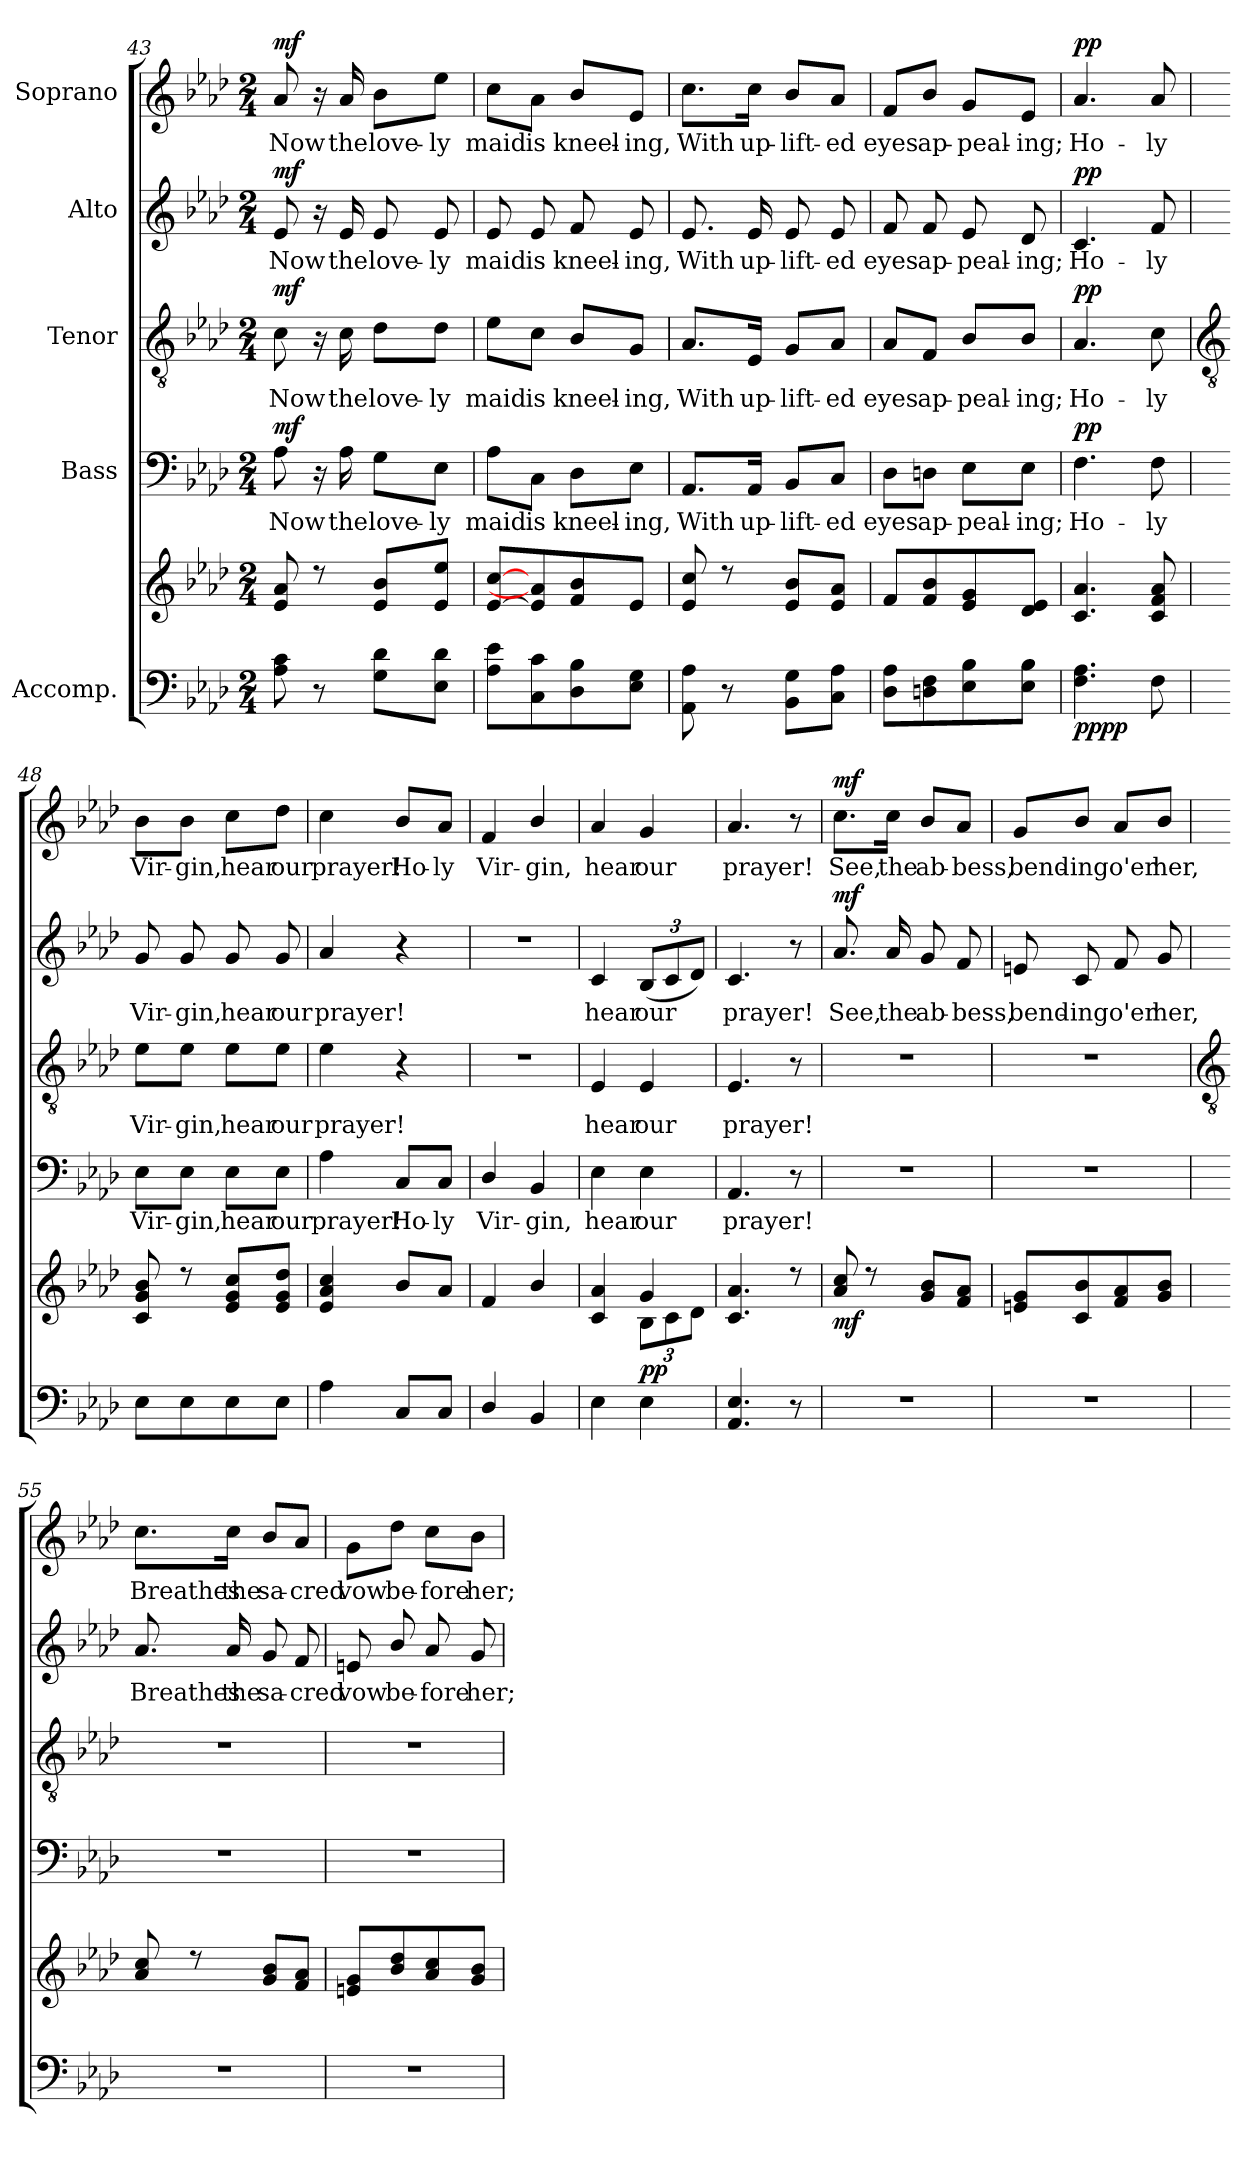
**kern	**kern	**dynam	**kern	**text	**dynam	**kern	**text	**dynam	**kern	**text	**dynam	**kern	**text	**dynam
*part5	*part5	*part5	*part4	*part4	*part4	*part3	*part3	*part3	*part2	*part2	*part2	*part1	*part1	*part1
*staff6	*staff5	*staff5/6	*staff4	*staff4	*staff4	*staff3	*staff3	*staff3	*staff2	*staff2	*staff2	*staff1	*staff1	*staff1
*I"Accomp.	*	*	*I"Bass	*	*	*I"Tenor	*	*	*I"Alto	*	*	*I"Soprano	*	*
!!LO:LB:g=z
*clefF4	*clefG2	*	*clefF4	*	*	*clefGv2	*	*	*clefG2	*	*	*clefG2	*	*
*k[b-e-a-d-]	*k[b-e-a-d-]	*	*k[b-e-a-d-]	*	*	*k[b-e-a-d-]	*	*	*k[b-e-a-d-]	*	*	*k[b-e-a-d-]	*	*
*A-:	*A-:	*	*A-:	*	*	*A-:	*	*	*A-:	*	*	*A-:	*	*
*M2/4	*M2/4	*	*M2/4	*	*	*M2/4	*	*	*M2/4	*	*	*M2/4	*	*
=43	=43	=43	=43	=43	=43	=43	=43	=43	=43	=43	=43	=43	=43	=43
*	*^	*	*	*	*	*	*	*	*	*	*	*	*	*
!	!	!LO:N:vis=1	!LO:DY:b=2	!	!LO:LY:b	!	!	!LO:LY:b	!	!	!LO:LY:b	!	!	!LO:LY:b	!
!	!	!	!LO:DY:n=1:b	!	!	!LO:DY:b	!	!	!LO:DY:b	!	!	!LO:DY:b	!	!	!LO:DY:b
8A- 8c	8e-/ 8a-/	2ryy	mf mf	8A-	Now	mf	8c	Now	mf	8e-	Now	mf	8a-/	Now	mf
8r	8r	.	.	16r	.	.	16r	.	.	16r	.	.	16r	.	.
!	!	!	!	!	!LO:LY:b	!	!	!LO:LY:b	!	!	!LO:LY:b	!	!	!LO:LY:b	!
.	.	.	.	16A-	the	.	16c	the	.	16e-	the	.	16a-	the	.
!	!	!	!	!	!LO:LY:b	!	!	!LO:LY:b	!	!	!LO:LY:b	!	!	!LO:LY:b	!
8G 8d-L	8e- 8b-L	.	.	8G\L	love-	.	8d-\L	love-	.	8e-	love-	.	8b-\L	love-	.
!	!	!	!	!	!LO:LY:b	!	!	!LO:LY:b	!	!	!LO:LY:b	!	!	!LO:LY:b	!
8E- 8d-J	8e- 8ee-J	.	.	8E-\J	-ly	.	8d-\J	-ly	.	8e-	-ly	.	8ee-\J	-ly	.
=44	=44	=44	=44	=44	=44	=44	=44	=44	=44	=44	=44	=44	=44	=44	=44
!	!	!LO:N:vis=1	!	!	!LO:LY:b	!	!	!LO:LY:b	!	!	!LO:LY:b	!	!	!LO:LY:b	!
8A- 8e-L	[8e- [8ccL	2ryy	.	8A-\L	maid	.	8e-\L	maid	.	8e-	maid	.	8cc\L	maid	.
!	!	!	!	!	!LO:LY:b	!	!	!LO:LY:b	!	!	!LO:LY:b	!	!	!LO:LY:b	!
8C 8c	8e-] 8a-]	.	.	8C\J	is	.	8c\J	is	.	8e-	is	.	8a-\J	is	.
!	!	!	!	!	!LO:LY:b	!	!	!LO:LY:b	!	!	!LO:LY:b	!	!	!LO:LY:b	!
8D- 8B-	8f/ 8b-/	.	.	8D-\L	kneel-	.	8B-/L	kneel-	.	8f	kneel-	.	8b-/L	kneel-	.
!	!	!	!	!	!LO:LY:b	!	!	!LO:LY:b	!	!	!LO:LY:b	!	!	!LO:LY:b	!
8E- 8GJ	8e-J	.	.	8E-\J	-ing,	.	8G/J	-ing,	.	8e-	-ing,	.	8e-/J	-ing,	.
=45	=45	=45	=45	=45	=45	=45	=45	=45	=45	=45	=45	=45	=45	=45	=45
!	!	!LO:N:vis=1	!	!	!LO:LY:b	!	!	!LO:LY:b	!	!	!LO:LY:b	!	!	!LO:LY:b	!
8AA- 8A-	8e- 8cc	2ryy	.	8.AA-/L	With	.	8.A-/L	With	.	8.e-	With	.	8.cc\L	With	.
8r	8r	.	.	.	.	.	.	.	.	.	.	.	.	.	.
!	!	!	!	!	!LO:LY:b	!	!	!LO:LY:b	!	!	!LO:LY:b	!	!	!LO:LY:b	!
.	.	.	.	16AA-/Jk	up-	.	16E-/Jk	up-	.	16e-	up-	.	16cc\Jk	up-	.
!	!	!	!	!	!LO:LY:b	!	!	!LO:LY:b	!	!	!LO:LY:b	!	!	!LO:LY:b	!
8BB- 8GL	8e-/ 8b-/L	.	.	8BB-/L	-lift-	.	8G/L	-lift-	.	8e-	-lift-	.	8b-/L	-lift-	.
!	!	!	!	!	!LO:LY:b	!	!	!LO:LY:b	!	!	!LO:LY:b	!	!	!LO:LY:b	!
8C 8A-J	8e- 8a-J	.	.	8C/J	-ed	.	8A-/J	-ed	.	8e-	-ed	.	8a-/J	-ed	.
=46	=46	=46	=46	=46	=46	=46	=46	=46	=46	=46	=46	=46	=46	=46	=46
!	!	!LO:N:vis=1	!	!	!LO:LY:b	!	!	!LO:LY:b	!	!	!LO:LY:b	!	!	!LO:LY:b	!
8D- 8A-L	8fL	2ryy	.	8D-\L	eyes	.	8A-/L	eyes	.	8f	eyes	.	8f/L	eyes	.
!	!	!	!	!	!LO:LY:b	!	!	!LO:LY:b	!	!	!LO:LY:b	!	!	!LO:LY:b	!
8Dn 8F	8f/ 8b-/	.	.	8Dn\J	ap-	.	8F/J	ap-	.	8f	ap-	.	8b-/J	ap-	.
!	!	!	!	!	!LO:LY:b	!	!	!LO:LY:b	!	!	!LO:LY:b	!	!	!LO:LY:b	!
8E- 8B-	8e- 8g	.	.	8E-\L	-peal-	.	8B-/L	-peal-	.	8e-	-peal-	.	8g/L	-peal-	.
!	!	!	!	!	!LO:LY:b	!	!	!LO:LY:b	!	!	!LO:LY:b	!	!	!LO:LY:b	!
8E- 8B-J	8d- 8e-J	.	.	8E-\J	-ing;	.	8B-/J	-ing;	.	8d-	-ing;	.	8e-/J	-ing;	.
=47	=47	=47	=47	=47	=47	=47	=47	=47	=47	=47	=47	=47	=47	=47	=47
!	!	!LO:N:vis=1	!LO:DY:b=2	!	!LO:LY:b	!	!	!LO:LY:b	!	!	!LO:LY:b	!	!	!LO:LY:b	!
!	!	!	!LO:DY:n=1:b	!	!	!LO:DY:b	!	!	!LO:DY:b	!	!	!LO:DY:b	!	!	!LO:DY:b
4.F 4.A-	4.c 4.a-	2ryy	pp pp	4.F	Ho-	pp	4.A-	Ho-	pp	4.c	Ho-	pp	4.a-	Ho-	pp
!	!	!	!	!	!LO:LY:b	!	!	!LO:LY:b	!	!	!LO:LY:b	!	!	!LO:LY:b	!
8F	8c 8f 8a-	.	.	8F	-ly	.	8c	-ly	.	8f	-ly	.	8a-	-ly	.
!!LO:LB:g=z
=48	=48	=48	=48	=48	=48	=48	=48	=48	=48	=48	=48	=48	=48	=48	=48
*	*	*	*	*	*	*	*clefGv2	*	*	*	*	*	*	*	*
!	!	!LO:N:vis=1	!	!	!LO:LY:b	!	!	!LO:LY:b	!	!	!LO:LY:b	!	!	!LO:LY:b	!
8E-L	8c 8g 8b-	2ryy	.	8E-\L	Vir-	.	8e-\L	Vir-	.	8g	Vir-	.	8b-\L	Vir-	.
!	!	!	!	!	!LO:LY:b	!	!	!LO:LY:b	!	!	!LO:LY:b	!	!	!LO:LY:b	!
8E-	8r	.	.	8E-\J	-gin,	.	8e-\J	-gin,	.	8g	-gin,	.	8b-\J	-gin,	.
!	!	!	!	!	!LO:LY:b	!	!	!LO:LY:b	!	!	!LO:LY:b	!	!	!LO:LY:b	!
8E-	8e- 8g 8ccL	.	.	8E-\L	hear	.	8e-\L	hear	.	8g	hear	.	8cc\L	hear	.
!	!	!	!	!	!LO:LY:b	!	!	!LO:LY:b	!	!	!LO:LY:b	!	!	!LO:LY:b	!
8E-J	8e- 8g 8dd-J	.	.	8E-\J	our	.	8e-\J	our	.	8g	our	.	8dd-\J	our	.
=49	=49	=49	=49	=49	=49	=49	=49	=49	=49	=49	=49	=49	=49	=49	=49
!	!	!LO:N:vis=1	!	!	!LO:LY:b	!	!	!LO:LY:b	!	!	!LO:LY:b	!	!	!LO:LY:b	!
4A-	4e- 4a- 4cc	2ryy	.	4A-	prayer!	.	4e-	prayer!	.	4a-	prayer!	.	4cc	prayer!	.
!	!	!	!	!	!LO:LY:b	!	!	!	!	!	!	!	!	!LO:LY:b	!
8CL	8b-/L	.	.	8C/L	Ho-	.	4r	.	.	4r	.	.	8b-/L	Ho-	.
!	!	!	!	!	!LO:LY:b	!	!	!	!	!	!	!	!	!LO:LY:b	!
8CJ	8a-J	.	.	8C/J	-ly	.	.	.	.	.	.	.	8a-/J	-ly	.
=50	=50	=50	=50	=50	=50	=50	=50	=50	=50	=50	=50	=50	=50	=50	=50
!	!	!LO:N:vis=1	!	!	!LO:LY:b	!	!LO:N:vis=1	!	!	!LO:N:vis=1	!	!	!	!LO:LY:b	!
4D-/	4f	2ryy	.	4D-/	Vir-	.	2r	.	.	2r	.	.	4f	Vir-	.
!	!	!	!	!	!LO:LY:b	!	!	!	!	!	!	!	!	!LO:LY:b	!
4BB-	4b-/	.	.	4BB-	-gin,	.	.	.	.	.	.	.	4b-/	-gin,	.
=51	=51	=51	=51	=51	=51	=51	=51	=51	=51	=51	=51	=51	=51	=51	=51
!	!	!	!	!	!LO:LY:b	!	!	!LO:LY:b	!	!	!LO:LY:b	!	!	!LO:LY:b	!
4E-	4c 4a-	4ryy	.	4E-	hear	.	4E-	hear	.	4c	hear	.	4a-	hear	.
!	!	!	!LO:DY:b	!	!LO:LY:b	!	!	!LO:LY:b	!	!	!LO:LY:b	!	!	!LO:LY:b	!
4E-	4g	12B-\L	pp	4E-	our	.	4E-	our	.	(<12B-L	our	.	4g	our	.
.	.	12c\	.	.	.	.	.	.	.	12c	.	.	.	.	.
.	.	12d-\J	.	.	.	.	.	.	.	12d-J)	.	.	.	.	.
=52	=52	=52	=52	=52	=52	=52	=52	=52	=52	=52	=52	=52	=52	=52	=52
!	!	!LO:N:vis=1	!	!	!LO:LY:b	!	!	!LO:LY:b	!	!	!LO:LY:b	!	!	!LO:LY:b	!
4.AA- 4.E-	4.c 4.a-	2ryy	.	4.AA-	prayer!	.	4.E-	prayer!	.	4.c	prayer!	.	4.a-	prayer!	.
8r	8r	.	.	8r	.	.	8r	.	.	8r	.	.	8r	.	.
=53	=53	=53	=53	=53	=53	=53	=53	=53	=53	=53	=53	=53	=53	=53	=53
!LO:N:vis=1	!	!LO:N:vis=1	!LO:DY:b	!LO:N:vis=1	!	!	!LO:N:vis=1	!	!	!	!LO:LY:b	!LO:DY:b	!	!LO:LY:b	!LO:DY:b
2r	8a- 8cc	2ryy	mf	2r	.	.	2r	.	.	8.a-	See,	mf	8.cc\L	See,	mf
.	8r	.	.	.	.	.	.	.	.	.	.	.	.	.	.
!	!	!	!	!	!	!	!	!	!	!	!LO:LY:b	!	!	!LO:LY:b	!
.	.	.	.	.	.	.	.	.	.	16a-	the	.	16cc\Jk	the	.
!	!	!	!	!	!	!	!	!	!	!	!LO:LY:b	!	!	!LO:LY:b	!
.	8g/ 8b-/L	.	.	.	.	.	.	.	.	8g	ab-	.	8b-/L	ab-	.
!	!	!	!	!	!	!	!	!	!	!	!LO:LY:b	!	!	!LO:LY:b	!
.	8f 8a-J	.	.	.	.	.	.	.	.	8f	-bess,	.	8a-/J	-bess,	.
=54	=54	=54	=54	=54	=54	=54	=54	=54	=54	=54	=54	=54	=54	=54	=54
!LO:N:vis=1	!	!LO:N:vis=1	!	!LO:N:vis=1	!	!	!LO:N:vis=1	!	!	!	!LO:LY:b	!	!	!LO:LY:b	!
2r	8en 8gL	2ryy	.	2r	.	.	2r	.	.	8en	bend-	.	8g/L	bend-	.
!	!	!	!	!	!	!	!	!	!	!	!LO:LY:b	!	!	!LO:LY:b	!
.	8c 8b-	.	.	.	.	.	.	.	.	8c	-ing	.	8b-/J	-ing	.
!	!	!	!	!	!	!	!	!	!	!	!LO:LY:b	!	!	!LO:LY:b	!
.	8f 8a-	.	.	.	.	.	.	.	.	8f	o'er	.	8a-/L	o'er	.
!	!	!	!	!	!	!	!	!	!	!	!LO:LY:b	!	!	!LO:LY:b	!
.	8g 8b-J	.	.	.	.	.	.	.	.	8g	her,	.	8b-/J	her,	.
!!LO:LB:g=z
=55	=55	=55	=55	=55	=55	=55	=55	=55	=55	=55	=55	=55	=55	=55	=55
*	*	*	*	*	*	*	*clefGv2	*	*	*	*	*	*	*	*
!LO:N:vis=1	!	!LO:N:vis=1	!	!LO:N:vis=1	!	!	!LO:N:vis=1	!	!	!	!LO:LY:b	!	!	!LO:LY:b	!
2r	8a- 8cc	2ryy	.	2r	.	.	2r	.	.	8.a-	Breathes	.	8.cc\L	Breathes	.
.	8r	.	.	.	.	.	.	.	.	.	.	.	.	.	.
!	!	!	!	!	!	!	!	!	!	!	!LO:LY:b	!	!	!LO:LY:b	!
.	.	.	.	.	.	.	.	.	.	16a-	the	.	16cc\Jk	the	.
!	!	!	!	!	!	!	!	!	!	!	!LO:LY:b	!	!	!LO:LY:b	!
.	8g/ 8b-/L	.	.	.	.	.	.	.	.	8g	sa-	.	8b-/L	sa-	.
!	!	!	!	!	!	!	!	!	!	!	!LO:LY:b	!	!	!LO:LY:b	!
.	8f 8a-J	.	.	.	.	.	.	.	.	8f	-cred	.	8a-/J	-cred	.
=56	=56	=56	=56	=56	=56	=56	=56	=56	=56	=56	=56	=56	=56	=56	=56
!LO:N:vis=1	!	!LO:N:vis=1	!	!LO:N:vis=1	!	!	!LO:N:vis=1	!	!	!	!LO:LY:b	!	!	!LO:LY:b	!
2r	8en 8gL	2ryy	.	2r	.	.	2r	.	.	8en	vow	.	8g\L	vow	.
!	!	!	!	!	!	!	!	!	!	!	!LO:LY:b	!	!	!LO:LY:b	!
.	8b- 8dd-	.	.	.	.	.	.	.	.	8b-/	be-	.	8dd-\J	be-	.
!	!	!	!	!	!	!	!	!	!	!	!LO:LY:b	!	!	!LO:LY:b	!
.	8a- 8cc	.	.	.	.	.	.	.	.	8a-	-fore	.	8cc\L	-fore	.
!	!	!	!	!	!	!	!	!	!	!	!LO:LY:b	!	!	!LO:LY:b	!
.	8g/ 8b-/J	.	.	.	.	.	.	.	.	8g	her;	.	8b-\J	her;	.
*	*v	*v	*	*	*	*	*	*	*	*	*	*	*	*	*
=	=	=	=	=	=	=	=	=	=	=	=	=	=	=
*-	*-	*-	*-	*-	*-	*-	*-	*-	*-	*-	*-	*-	*-	*-
